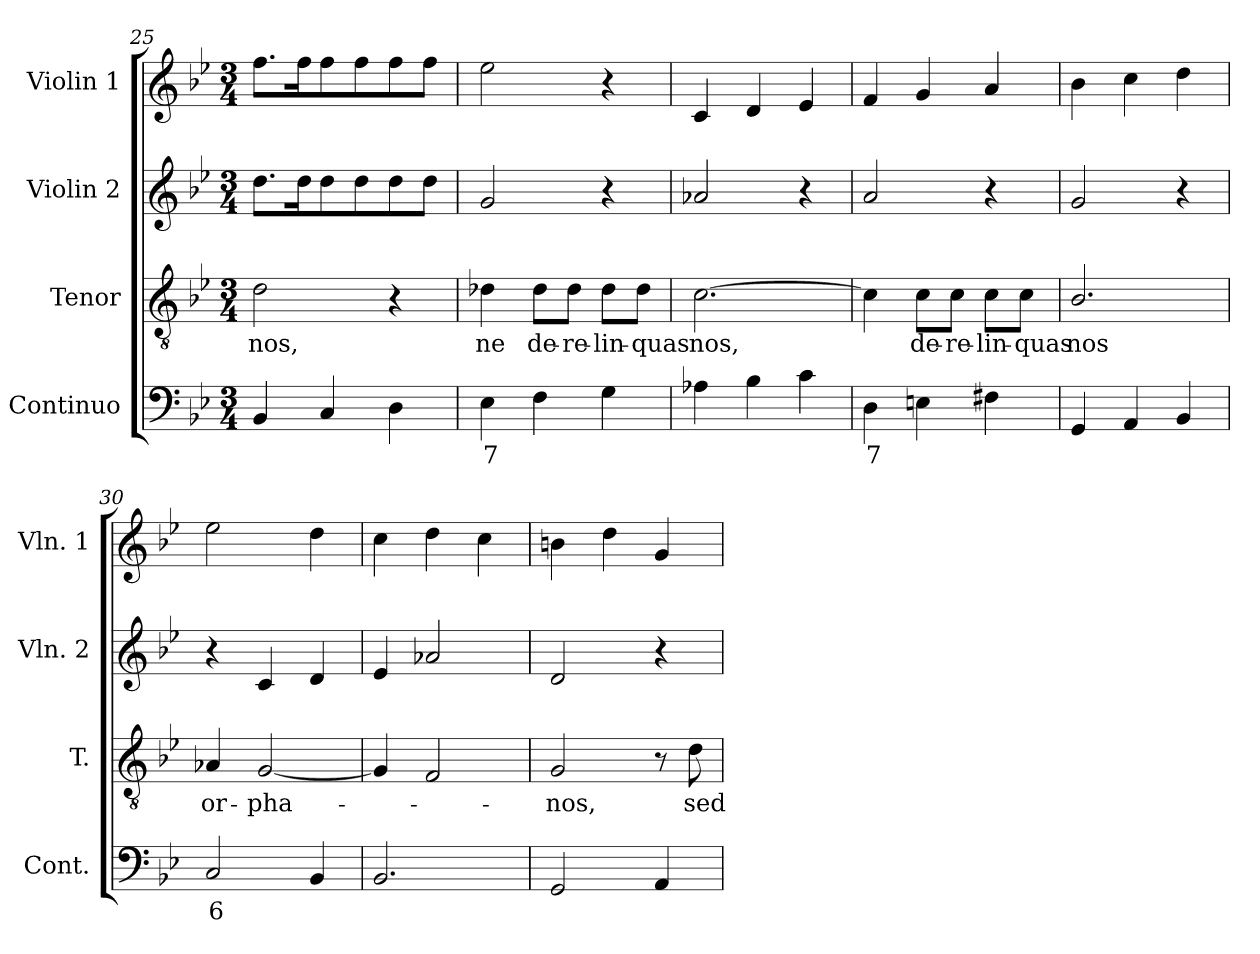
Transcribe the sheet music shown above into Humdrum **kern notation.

**kern	**text	**kern	**text	**kern	**kern
*part4	*part4	*part3	*part3	*part2	*part1
*staff4	*staff4	*staff3	*staff3	*staff2	*staff1
*I"Continuo	*	*I"Tenor	*	*I"Violin 2	*I"Violin 1
*I'Cont.	*	*I'T.	*	*I'Vln. 2	*I'Vln. 1
*clefF4	*	*clefGv2	*	*clefG2	*clefG2
*	*	*ITrd7c12	*	*	*
*k[b-e-]	*	*k[b-e-]	*	*k[b-e-]	*k[b-e-]
*B-:	*	*B-:	*	*B-:	*B-:
*M3/4	*	*M3/4	*	*M3/4	*M3/4
=25	=25	=25	=25	=25	=25
!	!	!	!LO:LY:b:color=#000000	!	!
4BB-i/	.	2Di\	nos,	8.ddi\L	8.ffi\L
.	.	.	.	16ddi\k	16ffi\k
4Ci/	.	.	.	8ddi\	8ffi\
.	.	.	.	8ddi\	8ffi\
4Di\	.	4r	.	8ddi\	8ffi\
.	.	.	.	8ddi\J	8ffi\J
=26	=26	=26	=26	=26	=26
!	!LO:LY:b:color=#000000	!	!	!	!
!	!	!	!LO:LY:b:color=#000000	!	!
4E-i\	7	4D-Xi\	ne	2gi/	2ee-i\
!	!	!	!LO:LY:b:color=#000000	!	!
4Fi\	.	8D-i\L	de-	.	.
!	!	!	!LO:LY:b:color=#000000	!	!
.	.	8D-i\J	-re-	.	.
!	!	!	!LO:LY:b:color=#000000	!	!
4Gi\	.	8D-i\L	-lin-	4r	4r
!	!	!	!LO:LY:b:color=#000000	!	!
.	.	8D-i\J	-quas	.	.
=27	=27	=27	=27	=27	=27
!	!	!	!LO:LY:b:color=#000000	!	!
4A-Xi\	.	[2.Ci\	nos,	2a-Xi/	4ci/
4B-i\	.	.	.	.	4di/
4ci\	.	.	.	4r	4e-i/
=28	=28	=28	=28	=28	=28
!	!LO:LY:b:color=#000000	!	!	!	!
4Di\	7	4Ci\]	.	2ai/	4fi/
!	!	!	!LO:LY:b:color=#000000	!	!
4Eni\	.	8Ci\L	de-	.	4gi/
!	!	!	!LO:LY:b:color=#000000	!	!
.	.	8Ci\J	-re-	.	.
!	!	!	!LO:LY:b:color=#000000	!	!
4F#Xi\	.	8Ci\L	-lin-	4r	4ai/
!	!	!	!LO:LY:b:color=#000000	!	!
.	.	8Ci\J	-quas	.	.
!!LO:LB:g=z
=29	=29	=29	=29	=29	=29
!	!	!	!LO:LY:b:color=#000000	!	!
4GGi/	.	2.BB-i/	nos	2gi/	4b-i\
4AAi/	.	.	.	.	4cci\
4BB-i/	.	.	.	4r	4ddi\
=30	=30	=30	=30	=30	=30
!	!LO:LY:b:color=#000000	!	!	!	!
!	!	!	!LO:LY:b:color=#000000	!	!
2Ci/	6	4AA-Xi/	or-	4r	2ee-i\
!	!	!	!LO:LY:b:color=#000000	!	!
.	.	[2GGi/	-pha-	4ci/	.
4BB-i/	.	.	.	4di/	4ddi\
=31	=31	=31	=31	=31	=31
2.BB-i/	.	4GGi/]	.	4e-i/	4cci\
.	.	2FFi/	.	2a-Xi/	4ddi\
.	.	.	.	.	4cci\
=32	=32	=32	=32	=32	=32
!	!	!	!LO:LY:b:color=#000000	!	!
2GGi/	.	2GGi/	-nos,	2di/	4bni\
.	.	.	.	.	4ddi\
4AAi/	.	8r	.	4r	4gi/
!	!	!	!LO:LY:b:color=#000000	!	!
.	.	8Di\	sed	.	.
=	=	=	=	=	=
*-	*-	*-	*-	*-	*-
